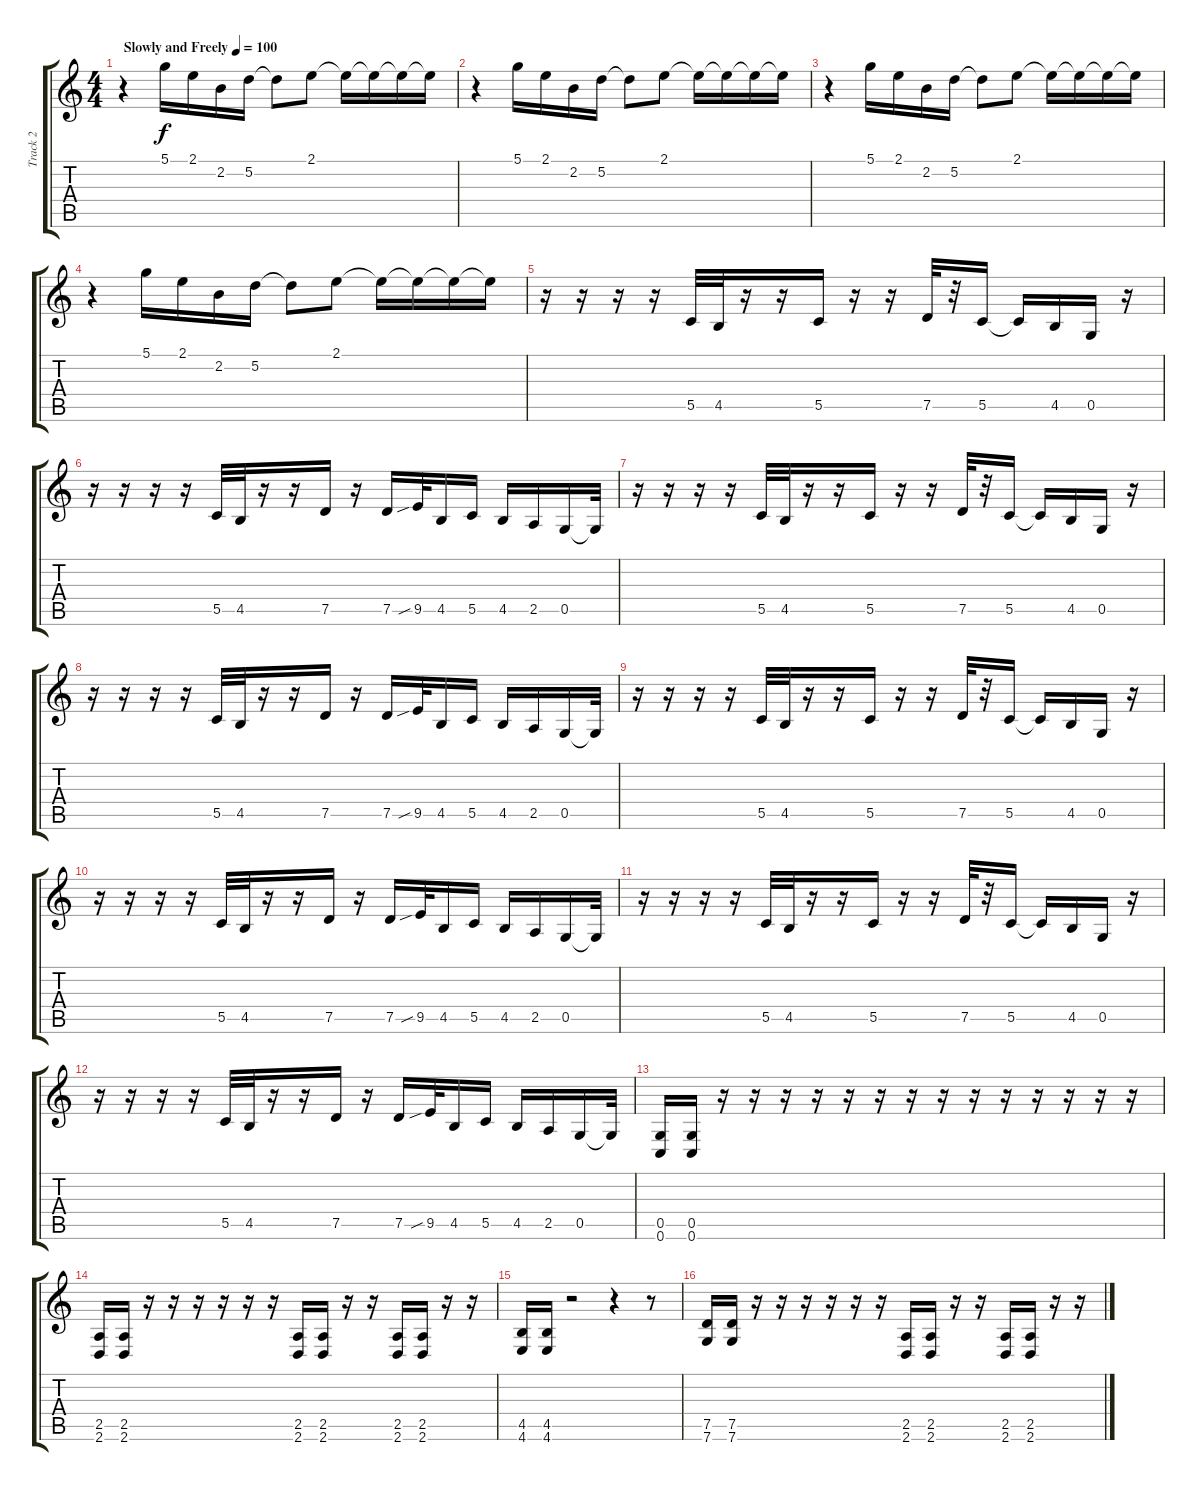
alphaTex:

\track ("Track 2" "Track 2") {instrument overdrivenguitar}
\staff {score tabs}
\tuning (D4 A3 F3 C3 G2 C2) {hide}
\ts (4 4)
\tempo (100 "Slowly and Freely")
\clef g2
\ks c
r.4{dy f instrument overdrivenguitar} 5.1.16 2.1.16 2.2.16 5.2.16 5.2{t}.8 2.1.8 2.1{t}.16 2.1{t}.16 2.1{t}.16 2.1{t}.16 |
r.4 5.1.16 2.1.16 2.2.16 5.2.16 5.2{t}.8 2.1.8 2.1{t}.16 2.1{t}.16 2.1{t}.16 2.1{t}.16 |
r.4 5.1.16 2.1.16 2.2.16 5.2.16 5.2{t}.8 2.1.8 2.1{t}.16 2.1{t}.16 2.1{t}.16 2.1{t}.16 |
r.4 5.1.16 2.1.16 2.2.16 5.2.16 5.2{t}.8 2.1.8 2.1{t}.16 2.1{t}.16 2.1{t}.16 2.1{t}.16 |
r.16 r.16 r.16 r.16 5.5.32 4.5.32 r.16 r.16 5.5.16 r.16 r.16 7.5.32 r.32 5.5.16 5.5{t}.16 4.5.16 0.5.16 r.16 |
r.16 r.16 r.16 r.16 5.5.32 4.5.32 r.16 r.16 7.5.16 r.16 7.5.16 9.5{sib}.32 4.5.16 5.5.16 4.5.16 2.5.16 0.5.16 0.5{t}.32 |
r.16 r.16 r.16 r.16 5.5.32 4.5.32 r.16 r.16 5.5.16 r.16 r.16 7.5.32 r.32 5.5.16 5.5{t}.16 4.5.16 0.5.16 r.16 |
r.16 r.16 r.16 r.16 5.5.32 4.5.32 r.16 r.16 7.5.16 r.16 7.5.16 9.5{sib}.32 4.5.16 5.5.16 4.5.16 2.5.16 0.5.16 0.5{t}.32 |
r.16 r.16 r.16 r.16 5.5.32 4.5.32 r.16 r.16 5.5.16 r.16 r.16 7.5.32 r.32 5.5.16 5.5{t}.16 4.5.16 0.5.16 r.16 |
r.16 r.16 r.16 r.16 5.5.32 4.5.32 r.16 r.16 7.5.16 r.16 7.5.16 9.5{sib}.32 4.5.16 5.5.16 4.5.16 2.5.16 0.5.16 0.5{t}.32 |
r.16 r.16 r.16 r.16 5.5.32 4.5.32 r.16 r.16 5.5.16 r.16 r.16 7.5.32 r.32 5.5.16 5.5{t}.16 4.5.16 0.5.16 r.16 |
r.16 r.16 r.16 r.16 5.5.32 4.5.32 r.16 r.16 7.5.16 r.16 7.5.16 9.5{sib}.32 4.5.16 5.5.16 4.5.16 2.5.16 0.5.16 0.5{t}.32 |
(0.5 0.6).16 (0.5 0.6).16 r.16 r.16 r.16 r.16 r.16 r.16 r.16 r.16 r.16 r.16 r.16 r.16 r.16 r.16 |
(2.5 2.6).16 (2.5 2.6).16 r.16 r.16 r.16 r.16 r.16 r.16 (2.5 2.6).16 (2.5 2.6).16 r.16 r.16 (2.5 2.6).16 (2.5 2.6).16 r.16 r.16 |
(4.5 4.6).16 (4.5 4.6).16 r.2 r.4 r.8 |
(7.5 7.6).16 (7.5 7.6).16 r.16 r.16 r.16 r.16 r.16 r.16 (2.5 2.6).16 (2.5 2.6).16 r.16 r.16 (2.5 2.6).16 (2.5 2.6).16 r.16 r.16
